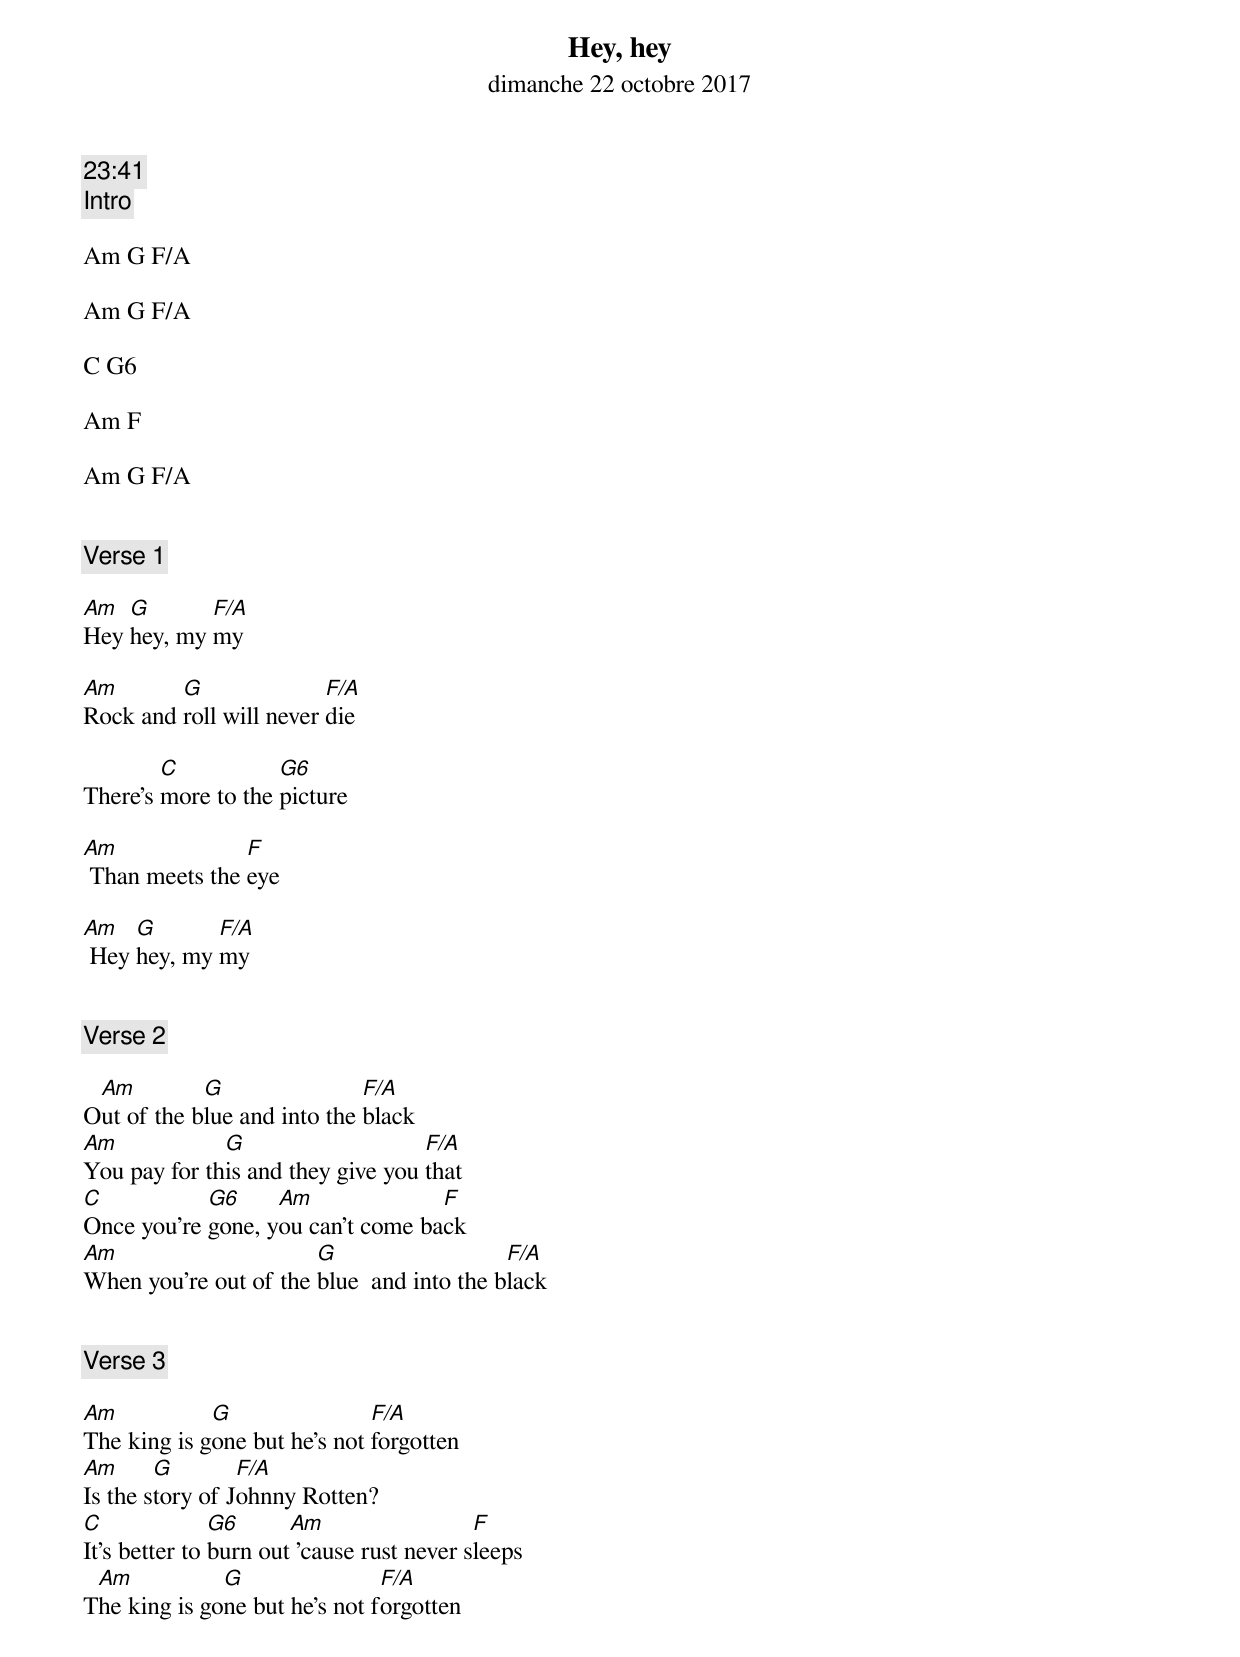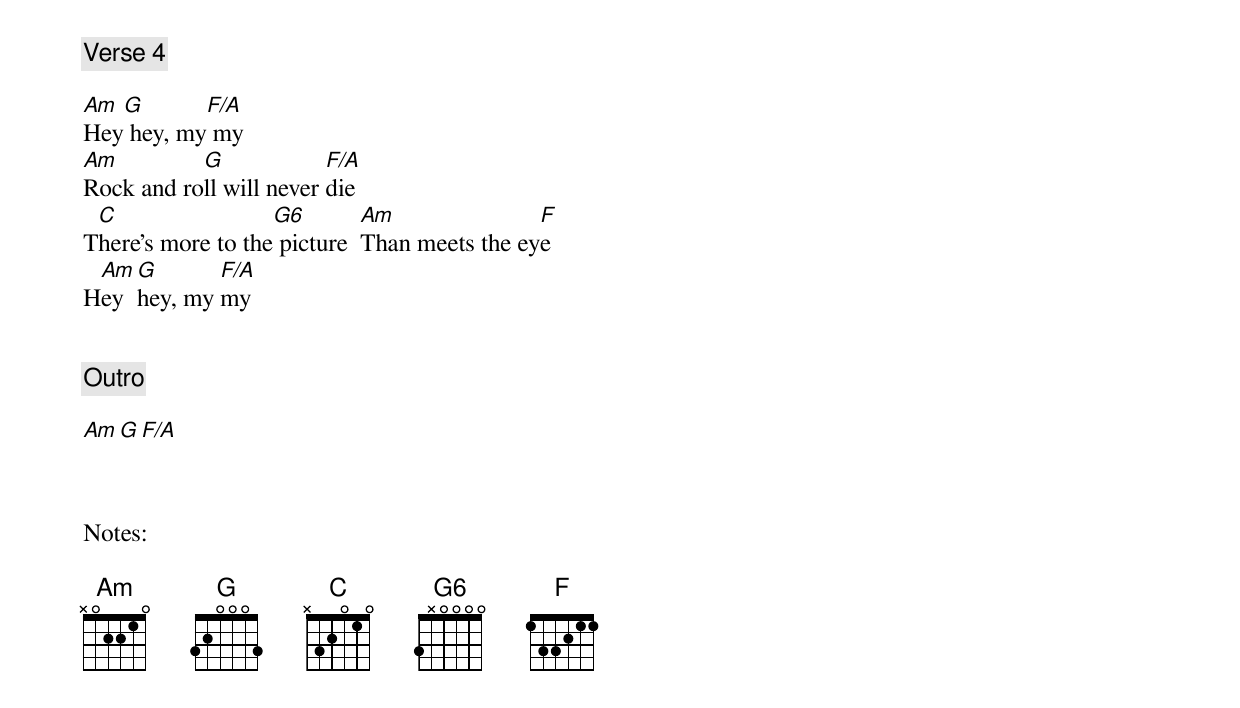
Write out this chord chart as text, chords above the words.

Hey, hey
dimanche 22 octobre 2017
23:41
[Intro]

Am G F/A

Am G F/A

C G6

Am F

Am G F/A


[Verse 1]

Am  G       F/A
Hey hey, my my

Am       G               F/A
Rock and roll will never die

        C           G6
There's more to the picture

Am              F
 Than meets the eye

Am   G       F/A
 Hey hey, my my


[Verse 2]

 Am         G                F/A
Out of the blue and into the black
Am            G                    F/A
You pay for this and they give you that
C           G6     Am              F
Once you're gone, you can't come back
Am                     G                   F/A
When you're out of the blue  and into the black


[Verse 3]

Am           G                F/A
The king is gone but he's not forgotten
Am      G        F/A
Is the story of Johnny Rotten?
C              G6      Am                  F
It's better to burn out 'cause rust never sleeps
 Am           G                F/A
The king is gone but he's not forgotten


[Verse 4]

Am G       F/A
Hey hey, my my
Am         G             F/A
Rock and roll will never die
 C                 G6        Am               F
There's more to the picture  Than meets the eye
 Am G       F/A
Hey hey, my my


[Outro]

Am G F/A



Notes:

F/A x03211
G6  320000
